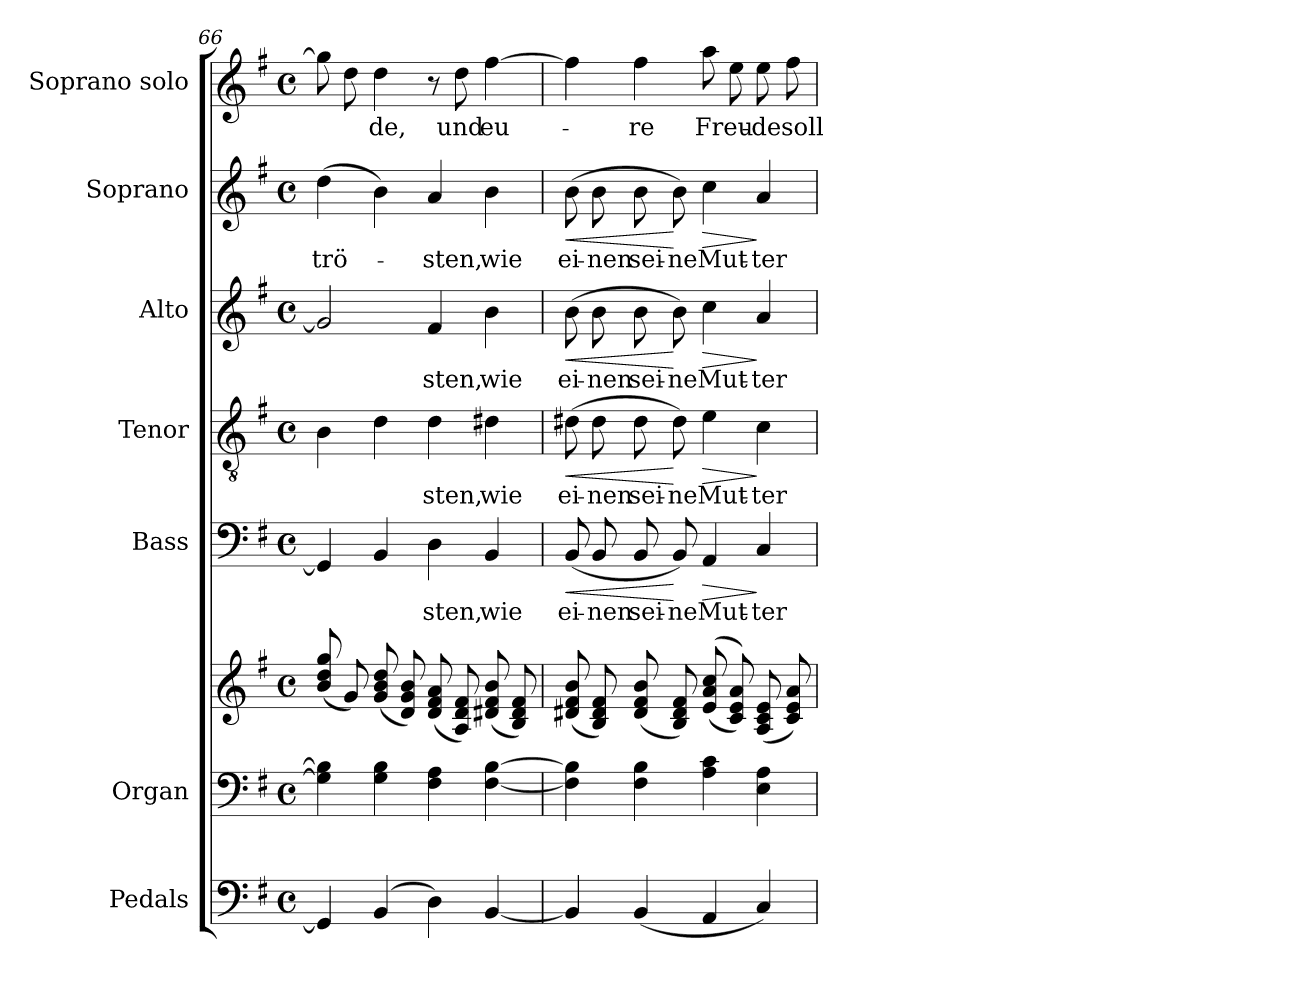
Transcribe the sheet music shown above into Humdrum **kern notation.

**kern	**kern	**kern	**kern	**text	**dynam	**kern	**text	**dynam	**kern	**text	**dynam	**kern	**text	**dynam	**kern	**text
*part7	*part6	*part6	*part5	*part5	*part5	*part4	*part4	*part4	*part3	*part3	*part3	*part2	*part2	*part2	*part1	*part1
*staff8	*staff7	*staff6	*staff5	*staff5	*staff5	*staff4	*staff4	*staff4	*staff3	*staff3	*staff3	*staff2	*staff2	*staff2	*staff1	*staff1
*I"Pedals	*I"Organ	*	*I"Bass	*	*	*I"Tenor	*	*	*I"Alto	*	*	*I"Soprano	*	*	*I"Soprano solo	*
*I'Ped.	*I'Org.	*	*I'B.	*	*	*I'T.	*	*	*I'A.	*	*	*I'S.	*	*	*I'S.	*
*clefF4	*clefF4	*clefG2	*clefF4	*	*	*clefGv2	*	*	*clefG2	*	*	*clefG2	*	*	*clefG2	*
*	*	*	*	*	*	*ITrd7c12	*	*	*	*	*	*	*	*	*	*
*k[f#]	*k[f#]	*k[f#]	*k[f#]	*	*	*k[f#]	*	*	*k[f#]	*	*	*k[f#]	*	*	*k[f#]	*
*G:	*G:	*G:	*G:	*	*	*G:	*	*	*G:	*	*	*G:	*	*	*G:	*
*M4/4	*M4/4	*M4/4	*M4/4	*	*	*M4/4	*	*	*M4/4	*	*	*M4/4	*	*	*M4/4	*
*met(c)	*met(c)	*met(c)	*met(c)	*	*	*met(c)	*	*	*met(c)	*	*	*met(c)	*	*	*met(c)	*
=66	=66	=66	=66	=66	=66	=66	=66	=66	=66	=66	=66	=66	=66	=66	=66	=66
!	!	!	!	!	!	!	!	!	!	!	!	!	!LO:LY:b:color=#000000	!	!	!
4GGi/]	4Gi\] 4Bi]	(8bi/ 8ddi 8ggi	4GGi/]	.	.	4BBi\	.	.	2gi/]	.	.	(4ddi\	trö-	.	8ggi\]	.
.	.	8gi/)	.	.	.	.	.	.	.	.	.	.	.	.	8ddi\	.
!	!	!	!	!	!	!	!	!	!	!	!	!	!	!	!	!LO:LY:b:color=#000000
(4BBi/	4Gi\ 4Bi	(8gi/ 8bi 8ddi	4BBi/	.	.	4Di\	.	.	.	.	.	4bi\)	.	.	4ddi\	-de,
.	.	8di/ 8gi 8bi)	.	.	.	.	.	.	.	.	.	.	.	.	.	.
!	!	!	!	!LO:LY:b:color=#000000	!	!	!	!	!	!	!	!	!	!	!	!
!	!	!	!	!	!	!	!LO:LY:b:color=#000000	!	!	!	!	!	!	!	!	!
!	!	!	!	!	!	!	!	!	!	!LO:LY:b:color=#000000	!	!	!	!	!	!
!	!	!	!	!	!	!	!	!	!	!	!	!	!LO:LY:b:color=#000000	!	!	!
4Di\)	4F#i\ 4Ai	(8di/ 8f#i 8ai	4Di\	-sten,	.	4Di\	-sten,	.	4f#i/	-sten,	.	4ai/	-sten,	.	8r	.
!	!	!	!	!	!	!	!	!	!	!	!	!	!	!	!	!LO:LY:b:color=#000000
.	.	8Ai/ 8di 8f#i)	.	.	.	.	.	.	.	.	.	.	.	.	8ddi\	und
!	!	!	!	!LO:LY:b:color=#000000	!	!	!	!	!	!	!	!	!	!	!	!
!	!	!	!	!	!	!	!LO:LY:b:color=#000000	!	!	!	!	!	!	!	!	!
!	!	!	!	!	!	!	!	!	!	!LO:LY:b:color=#000000	!	!	!	!	!	!
!	!	!	!	!	!	!	!	!	!	!	!	!	!LO:LY:b:color=#000000	!	!	!
!	!	!	!	!	!	!	!	!	!	!	!	!	!	!	!	!LO:LY:b:color=#000000
[4BBi/	[4F#i\ [4Bi	(8d#Xi/ 8f#i 8bi	4BBi/	wie	.	4D#Xi\	wie	.	4bi\	wie	.	4bi\	wie	.	[4ff#i\	eu-
.	.	8Bi/ 8d#i 8f#i)	.	.	.	.	.	.	.	.	.	.	.	.	.	.
=67	=67	=67	=67	=67	=67	=67	=67	=67	=67	=67	=67	=67	=67	=67	=67	=67
!	!	!	!	!LO:LY:b:color=#000000	!LO:HP:b	!	!	!	!	!	!	!	!	!	!	!
!	!	!	!	!	!	!	!LO:LY:b:color=#000000	!LO:HP:b	!	!	!	!	!	!	!	!
!	!	!	!	!	!	!	!	!	!	!LO:LY:b:color=#000000	!LO:HP:b	!	!	!	!	!
!	!	!	!	!	!	!	!	!	!	!	!	!	!LO:LY:b:color=#000000	!LO:HP:b	!	!
4BBi/]	4F#i\] 4Bi]	(8d#Xi/ 8f#i 8bi	(8BBi/	ei-	<	(8D#Xi\	ei-	<	(8bi\	ei-	<	(8bi\	ei-	<	4ff#i\]	.
!	!	!	!	!LO:LY:b:color=#000000	!	!	!	!	!	!	!	!	!	!	!	!
!	!	!	!	!	!	!	!LO:LY:b:color=#000000	!	!	!	!	!	!	!	!	!
!	!	!	!	!	!	!	!	!	!	!LO:LY:b:color=#000000	!	!	!	!	!	!
!	!	!	!	!	!	!	!	!	!	!	!	!	!LO:LY:b:color=#000000	!	!	!
.	.	8Bi/ 8d#i 8f#i)	8BBi/	-nen	.	8D#i\	-nen	.	8bi\	-nen	.	8bi\	-nen	.	.	.
!	!	!	!	!LO:LY:b:color=#000000	!	!	!	!	!	!	!	!	!	!	!	!
!	!	!	!	!	!	!	!LO:LY:b:color=#000000	!	!	!	!	!	!	!	!	!
!	!	!	!	!	!	!	!	!	!	!LO:LY:b:color=#000000	!	!	!	!	!	!
!	!	!	!	!	!	!	!	!	!	!	!	!	!LO:LY:b:color=#000000	!	!	!
!	!	!	!	!	!	!	!	!	!	!	!	!	!	!	!	!LO:LY:b:color=#000000
(4BBi/	4F#i\ 4Bi	(8d#i/ 8f#i 8bi	8BBi/	sei-	.	8D#i\	sei-	.	8bi\	sei-	.	8bi\	sei-	.	4ff#i\	-re
!	!	!	!	!LO:LY:b:color=#000000	!	!	!	!	!	!	!	!	!	!	!	!
!	!	!	!	!	!	!	!LO:LY:b:color=#000000	!	!	!	!	!	!	!	!	!
!	!	!	!	!	!	!	!	!	!	!LO:LY:b:color=#000000	!	!	!	!	!	!
!	!	!	!	!	!	!	!	!	!	!	!	!	!LO:LY:b:color=#000000	!	!	!
.	.	8Bi/ 8d#i 8f#i)	8BBi/)	-ne	[	8D#i\)	-ne	[	8bi\)	-ne	[	8bi\)	-ne	[	.	.
!	!	!	!	!LO:LY:b:color=#000000	!LO:HP:b	!	!	!	!	!	!	!	!	!	!	!
!	!	!	!	!	!	!	!LO:LY:b:color=#000000	!LO:HP:b	!	!	!	!	!	!	!	!
!	!	!	!	!	!	!	!	!	!	!LO:LY:b:color=#000000	!LO:HP:b	!	!	!	!	!
!	!	!	!	!	!	!	!	!	!	!	!	!	!LO:LY:b:color=#000000	!LO:HP:b	!	!
!	!	!	!	!	!	!	!	!	!	!	!	!	!	!	!	!LO:LY:b:color=#000000
4AAi/	4Ai\ 4ci	((8ei/ 8ai 8cci	4AAi/	Mut-	>	4Ei\	Mut-	>	4cci\	Mut-	>	4cci\	Mut-	>	8aai\	Freu-
.	.	8ci/ 8ei 8ai))	.	.	.	.	.	.	.	.	.	.	.	.	8eei\	.
!	!	!	!	!LO:LY:b:color=#000000	!	!	!	!	!	!	!	!	!	!	!	!
!	!	!	!	!	!	!	!LO:LY:b:color=#000000	!	!	!	!	!	!	!	!	!
!	!	!	!	!	!	!	!	!	!	!LO:LY:b:color=#000000	!	!	!	!	!	!
!	!	!	!	!	!	!	!	!	!	!	!	!	!LO:LY:b:color=#000000	!	!	!
!	!	!	!	!	!	!	!	!	!	!	!	!	!	!	!	!LO:LY:b:color=#000000
4Ci/)	4Ei\ 4Ai	(8Ai/ 8ci 8ei	4Ci/	-ter	]	4Ci\	-ter	]	4ai/	-ter	]	4ai/	-ter	]	8eei\	-de
!	!	!	!	!	!	!	!	!	!	!	!	!	!	!	!	!LO:LY:b:color=#000000
.	.	8ci/ 8ei 8ai)	.	.	.	.	.	.	.	.	.	.	.	.	8ff#i\	soll
=	=	=	=	=	=	=	=	=	=	=	=	=	=	=	=	=
*-	*-	*-	*-	*-	*-	*-	*-	*-	*-	*-	*-	*-	*-	*-	*-	*-
